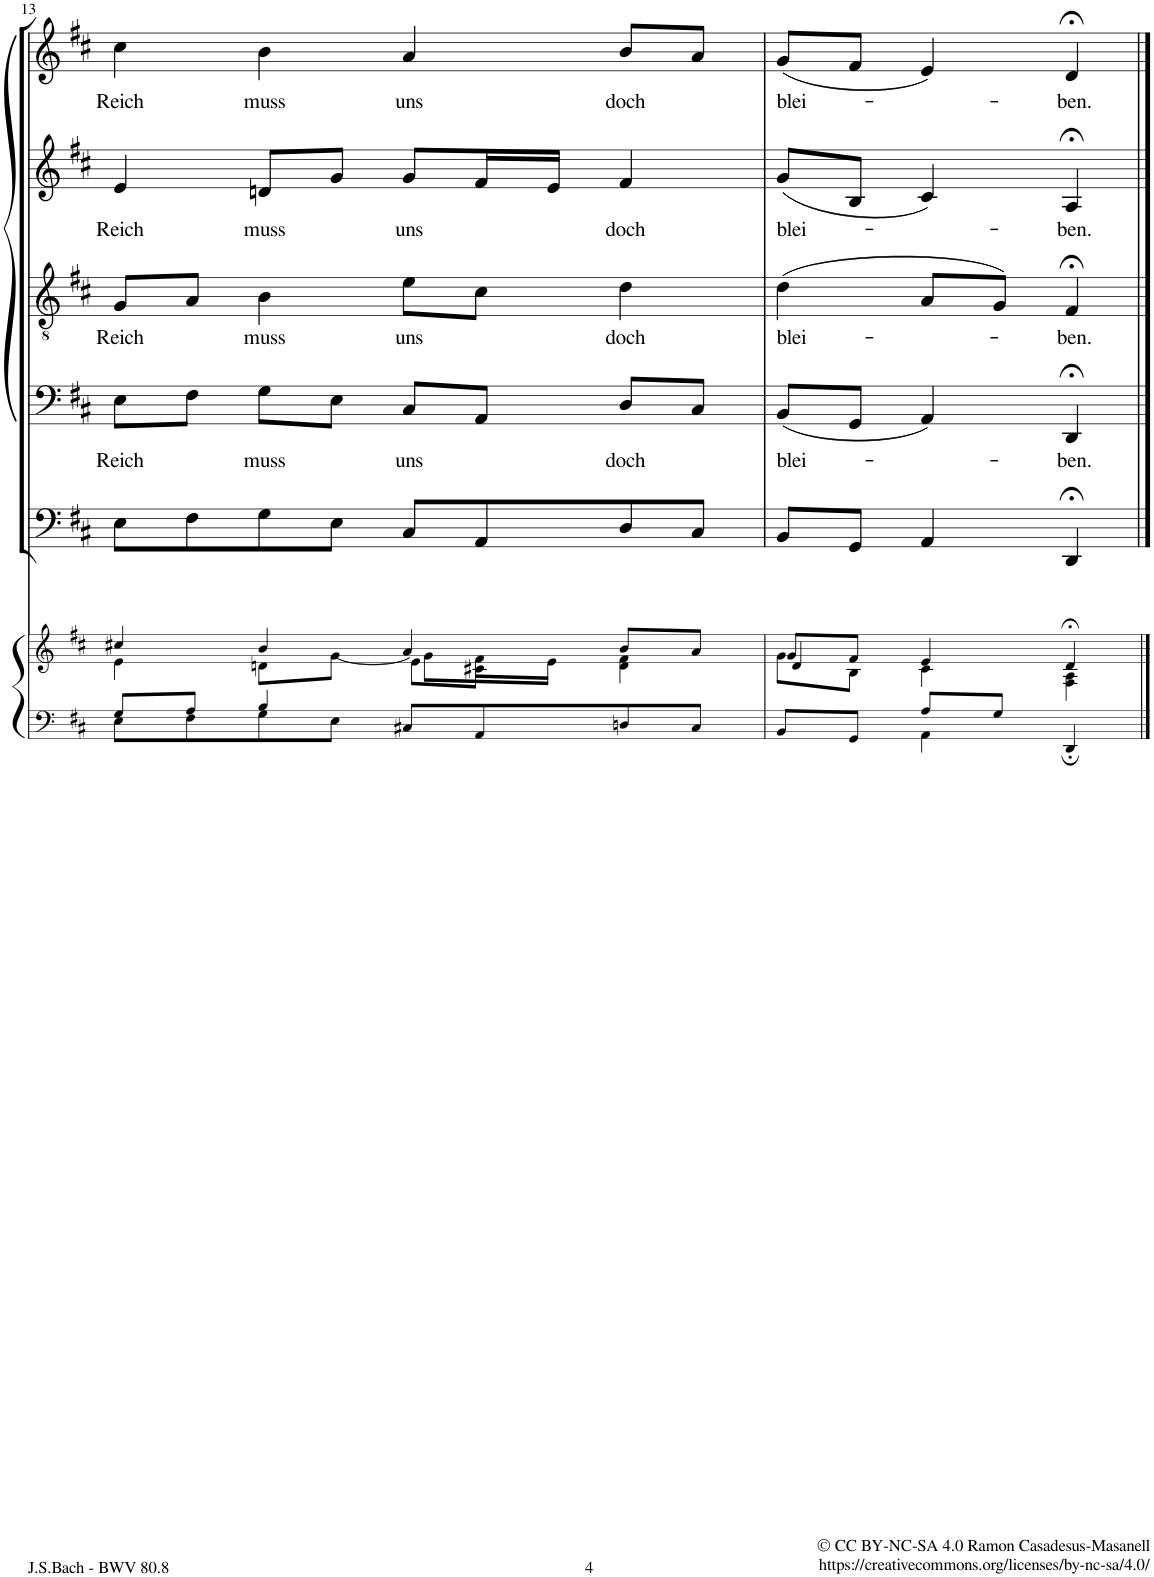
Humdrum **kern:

**kern	**kern	**kern	**kern	**text	**kern	**text	**kern	**text	**kern	**text
*part6	*part6	*part5	*part4	*part4	*part3	*part3	*part2	*part2	*part1	*part1
*staff7	*staff6	*staff5	*staff4	*staff4	*staff3	*staff3	*staff2	*staff2	*staff1	*staff1
*I"Piano reduction	*	*I"Continuo	*I"Basso	*	*I"Tenore	*	*I"Alto	*	*I"Soprano	*
*I'Pno	*	*	*	*	*	*	*	*	*	*
!!LO:PB:g=z
*clefF4	*clefG2	*clefF4	*clefF4	*	*clefGv2	*	*clefG2	*	*clefG2	*
*k[f#c#]	*k[f#c#]	*k[f#c#]	*k[f#c#]	*	*k[f#c#]	*	*k[f#c#]	*	*k[f#c#]	*
*M4/4	*M4/4	*M4/4	*M4/4	*	*M4/4	*	*M4/4	*	*M4/4	*
*met(c)	*met(c)	*met(c)	*met(c)	*	*met(c)	*	*met(c)	*	*met(c)	*
=13	=13	=13	=13	=13	=13	=13	=13	=13	=13	=13
*^	*^	*	*	*	*	*	*	*	*	*
*	*	*	*^	*	*	*	*	*	*	*	*	*
!	!	!	!	!	!	!	!LO:LY:b	!	!LO:LY:b	!	!LO:LY:b	!	!LO:LY:b
8G/L	8E\L	4cc#X/	4e\	2ryy	8E\L	8E\L	Reich	8G/L	Reich	4e/	Reich	4cc#\	Reich
8A/J	8F#\	.	.	.	8F#\	8F#\J	.	8A/J	.	.	.	.	.
!	!	!	!	!	!	!	!LO:LY:b	!	!LO:LY:b	!	!LO:LY:b	!	!LO:LY:b
4B/	8G\	4b/	8dn\L	.	8G\	8G\L	muss	4B\	muss	8dn/L	muss	4b\	muss
.	8E\J	.	[8g\J	.	8E\J	8E\J	.	.	.	8g/J	.	.	.
!	!	!	!	!	!	!	!LO:LY:b	!	!LO:LY:b	!	!LO:LY:b	!	!LO:LY:b
4ryy	8C#X/L	4a/	8e\L	8g\L]	8C#/L	8C#/L	uns	8e\L	uns	8g/L	uns	4a/	uns
.	8AA/	.	8c#X\J	16f#\L	8AA/	8AA/J	.	8c#\J	.	16f#/L	.	.	.
.	.	.	.	16e\JJ	.	.	.	.	.	16e/JJ	.	.	.
!	!	!	!	!	!	!	!LO:LY:b	!	!LO:LY:b	!	!LO:LY:b	!	!LO:LY:b
4ryy	8Dn/	8b/L	4d\ 4f#\	4ryy	8D/	8D/L	doch	4d\	doch	4f#/	doch	8b/L	doch
.	8C#/J	8a/J	.	.	8C#/J	8C#/J	.	.	.	.	.	8a/J	.
=14	=14	=14	=14	=14	=14	=14	=14	=14	=14	=14	=14	=14	=14
!	!	!	!	!	!	!	!LO:LY:b	!	!LO:LY:b	!	!LO:LY:b	!	!LO:LY:b
4ryy	8BB/L	8g/L	8g\L	4d/	8BB/L	(8BB/L	blei-	(4d\	blei-	(8g/L	blei-	(8g/L	blei-
.	8GG/J	8f#/J	8B\J	.	8GG/J	8GG/J	.	.	.	8B/J	.	8f#/J	.
8A/L	4AA\	4e/	4c#\	2ryy	4AA/	4AA/)	.	8A/L	.	4c#/)	.	4e/)	.
8G/J	.	.	.	.	.	.	.	8G/J)	.	.	.	.	.
!	!	!	!	!	!	!	!LO:LY:b	!	!LO:LY:b	!	!LO:LY:b	!	!LO:LY:b
4DD;/	4ryy	4d;</	4F#\ 4A\	.	4DD;</	4DD;</	-ben.	4F#;</	-ben.	4A;</	-ben.	4d;</	ben.
*v	*v	*	*	*	*	*	*	*	*	*	*	*	*
*	*v	*v	*v	*	*	*	*	*	*	*	*	*
==	==	==	==	==	==	==	==	==	==	==
*-	*-	*-	*-	*-	*-	*-	*-	*-	*-	*-
